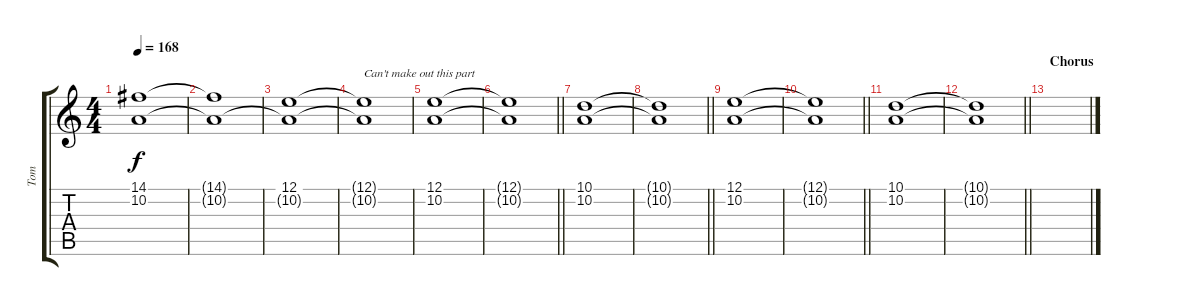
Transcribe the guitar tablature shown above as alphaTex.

\track ("Tom" "Tom") {instrument tenorsax}
\staff {score tabs}
\tuning (E4 B3 G3 D3 A2 E2) {hide}
\ts (4 4)
\tempo 168
\clef g2
\ks c
(14.1 10.2).1{dy f} |
(14.1{t} 10.2{t}).1 |
(12.1 10.2{t}).1 |
(12.1{t} 10.2{t}).1{txt "Can't make out this part"} |
(12.1 10.2).1 |
\barLineRight lightlight
(12.1{t} 10.2{t}).1 |
(10.1 10.2).1 |
\barLineRight lightlight
(10.1{t} 10.2{t}).1 |
(12.1 10.2).1 |
\barLineRight lightlight
(12.1{t} 10.2{t}).1 |
(10.1 10.2).1 |
\barLineRight lightlight
(10.1{t} 10.2{t}).1 |
\section ("" "Chorus")
